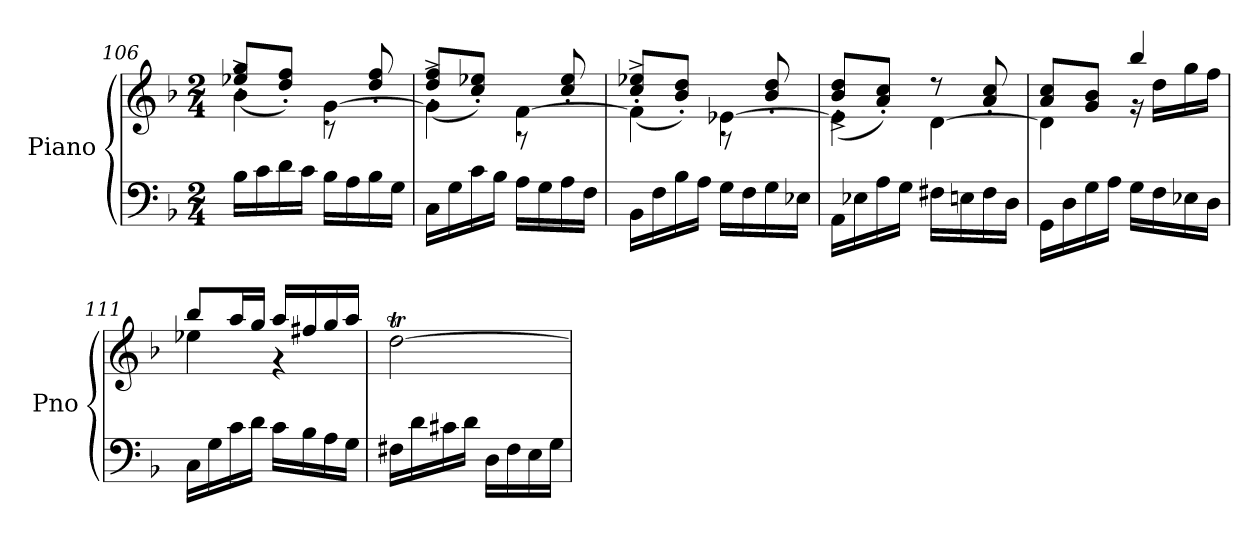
**kern	**kern
*part1	*part1
*staff2	*staff1
*I"Piano	*
*I'Pno	*
*clefF4	*clefG2
*k[b-]	*k[b-]
*F:	*F:
*M2/4	*M2/4
=106	=106
*	*^
16B-\LL	4b-^\	(8ee-X/' 8gg/'L
16c\	.	.
16d\	.	8dd/' 8ff/'J)
16c\JJ	.	.
16B-\LL	[4g\	8r
16A\	.	.
16B-\	.	8dd/' 8ff/'
16G\JJ	.	.
=107	=107	=107
16C\LL	4g^\]	(8dd/' 8ff/'L
16G\	.	.
16c\	.	8cc/' 8ee-X/'J)
16B-\JJ	.	.
16A\LL	[4f\	8r
16G\	.	.
16A\	.	8cc/' 8ee-/'
16F\JJ	.	.
=108	=108	=108
16BB-\LL	4f^\]	(8cc/' 8ee-X/'L
16F\	.	.
16B-\	.	8b-/' 8dd/'J)
16A\JJ	.	.
16G\LL	[4e-X\	8r
16F\	.	.
16G\	.	8b-/' 8dd/'
16E-X\JJ	.	.
!!LO:LB:g=z	!!
=109	=109	=109
16AA\LL	4e-\]	(8b-/'^ 8dd/'^L
16E-X\	.	.
16A\	.	8a/' 8cc/'J)
16G\JJ	.	.
16F#X\LL	[4d\	8rdd
16En\	.	.
16F#\	.	8a/' 8cc/'
16D\JJ	.	.
=110	=110	=110
16GG\LL	4d\]	8a/ 8cc/L
16D\	.	.
16G\	.	8g/ 8b-/J
16A\JJ	.	.
16G\LL	4bb-/	16r
16F\	.	16dd\LL
16E-X\	.	16gg\
16D\JJ	.	16ff\JJ
=111	=111	=111
16C\LL	8bb-/L	4ee-X\
16G\	.	.
16c\	16aa/L	.
16d\JJ	16gg/JJ	.
16c\LL	16aa/LL	4r
16B-\	16ff#X/	.
16A\	16gg/	.
16G\JJ	16aa/JJ	.
*	*v	*v
=112	=112
16F#X\LL	[2ddT\
16d\	.
16c#X\	.
16d\JJ	.
16D\LL	.
16F#\	.
16E\	.
16G\JJ	.
=	=
*-	*-
